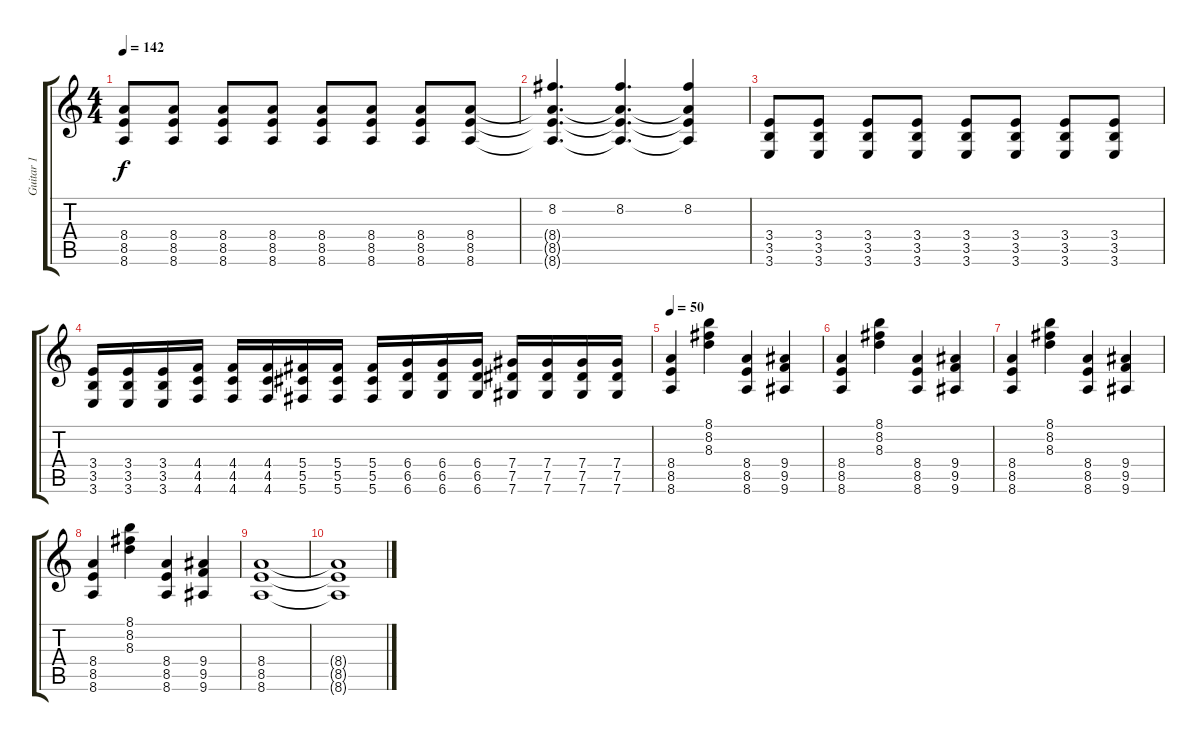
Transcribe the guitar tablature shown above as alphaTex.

\track ("Guitar 1" "Guitar 1") {instrument overdrivenguitar}
\staff {score tabs}
\tuning (Eb4 Bb3 Gb3 Db3 Ab2 Db2) {hide}
\ts (4 4)
\tempo 142
\clef g2
\ks c
(8.4 8.5 8.6).8{dy f} (8.4 8.5 8.6).8 (8.4 8.5 8.6).8 (8.4 8.5 8.6).8 (8.4 8.5 8.6).8 (8.4 8.5 8.6).8 (8.4 8.5 8.6).8 (8.4 8.5 8.6).8 |
(8.2 8.4{t} 8.5{t} 8.6{t}).4{d} (8.2 8.4{t} 8.5{t} 8.6{t}).4{d} (8.2 8.4{t} 8.5{t} 8.6{t}).4 |
(3.4 3.5 3.6).8 (3.4 3.5 3.6).8 (3.4 3.5 3.6).8 (3.4 3.5 3.6).8 (3.4 3.5 3.6).8 (3.4 3.5 3.6).8 (3.4 3.5 3.6).8 (3.4 3.5 3.6).8 |
(3.4 3.5 3.6).16 (3.4 3.5 3.6).16 (3.4 3.5 3.6).16 (4.4 4.5 4.6).16 (4.4 4.5 4.6).16 (4.4 4.5 4.6).16 (5.4 5.5 5.6).16 (5.4 5.5 5.6).16 (5.4 5.5 5.6).16 (6.4 6.5 6.6).16 (6.4 6.5 6.6).16 (6.4 6.5 6.6).16 (7.4 7.5 7.6).16 (7.4 7.5 7.6).16 (7.4 7.5 7.6).16 (7.4 7.5 7.6).16 |
\tempo 50
(8.4 8.5 8.6).4 (8.1 8.2 8.3).4 (8.4 8.5 8.6).4 (9.4 9.5 9.6).4 |
(8.4 8.5 8.6).4 (8.1 8.2 8.3).4 (8.4 8.5 8.6).4 (9.4 9.5 9.6).4 |
(8.4 8.5 8.6).4 (8.1 8.2 8.3).4 (8.4 8.5 8.6).4 (9.4 9.5 9.6).4 |
(8.4 8.5 8.6).4 (8.1 8.2 8.3).4 (8.4 8.5 8.6).4 (9.4 9.5 9.6).4 |
(8.4 8.5 8.6).1 |
(8.4{t} 8.5{t} 8.6{t}).1
